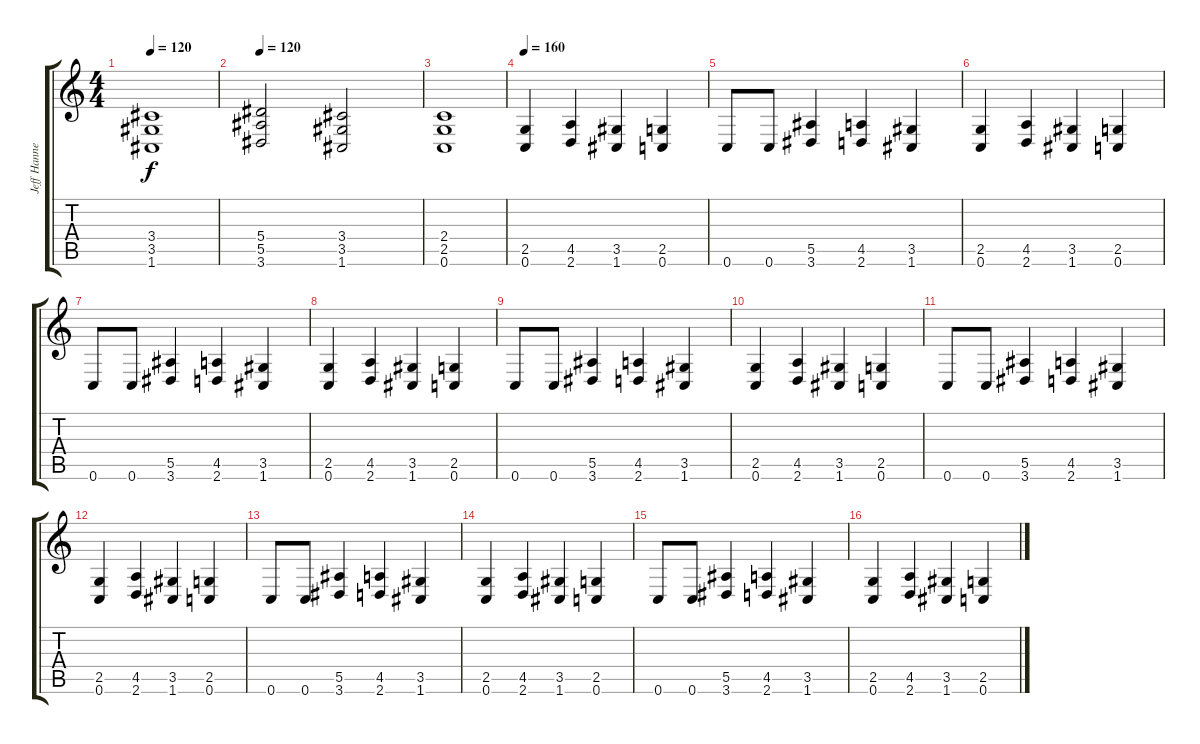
\track ("Jeff Hanneman" "Jeff Hanne") {instrument distortionguitar}
\staff {score tabs}
\tuning (C4 G3 Eb3 Bb2 F2 C2) {hide}
\ts (4 4)
\tempo 120
\clef g2
\ks c
(3.4 3.5 1.6).1{dy f} |
\tempo 120
(5.4 5.5 3.6).2 (3.4 3.5 1.6).2 |
(2.4 2.5 0.6).1 |
\tempo 160
(2.5 0.6).4 (4.5 2.6).4 (3.5 1.6).4 (2.5 0.6).4 |
0.6.8 0.6.8 (5.5 3.6).4 (4.5 2.6).4 (3.5 1.6).4 |
(2.5 0.6).4 (4.5 2.6).4 (3.5 1.6).4 (2.5 0.6).4 |
0.6.8 0.6.8 (5.5 3.6).4 (4.5 2.6).4 (3.5 1.6).4 |
(2.5 0.6).4 (4.5 2.6).4 (3.5 1.6).4 (2.5 0.6).4 |
0.6.8 0.6.8 (5.5 3.6).4 (4.5 2.6).4 (3.5 1.6).4 |
(2.5 0.6).4 (4.5 2.6).4 (3.5 1.6).4 (2.5 0.6).4 |
0.6.8 0.6.8 (5.5 3.6).4 (4.5 2.6).4 (3.5 1.6).4 |
(2.5 0.6).4 (4.5 2.6).4 (3.5 1.6).4 (2.5 0.6).4 |
0.6.8 0.6.8 (5.5 3.6).4 (4.5 2.6).4 (3.5 1.6).4 |
(2.5 0.6).4 (4.5 2.6).4 (3.5 1.6).4 (2.5 0.6).4 |
0.6.8 0.6.8 (5.5 3.6).4 (4.5 2.6).4 (3.5 1.6).4 |
(2.5 0.6).4 (4.5 2.6).4 (3.5 1.6).4 (2.5 0.6).4
